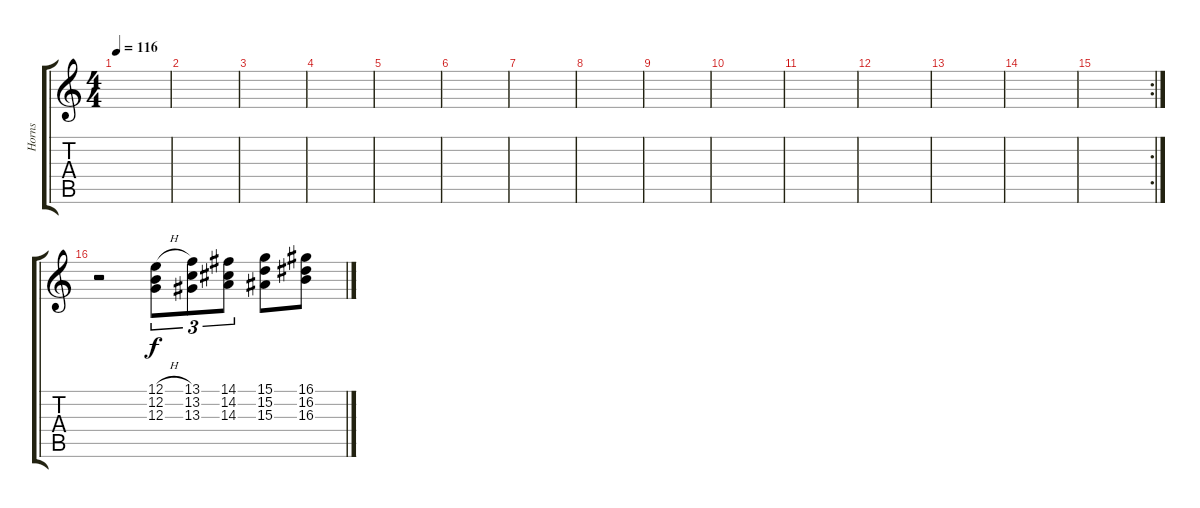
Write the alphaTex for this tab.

\track ("Horns" "Horns") {instrument brasssection}
\staff {score tabs}
\tuning (E4 B3 G3 D3 A2 E2) {hide}
\ts (4 4)
\tempo 116
\clef g2
\ks c
|
|
|
|
|
|
|
|
|
|
|
|
|
|
\rc 2
|
r.2 (12.1{h} 12.2 12.3).8{tu (3 2)} (13.1 13.2 13.3).8{tu (3 2)} (14.1 14.2 14.3).8{tu (3 2)} (15.1 15.2 15.3).8 (16.1 16.2 16.3).8
